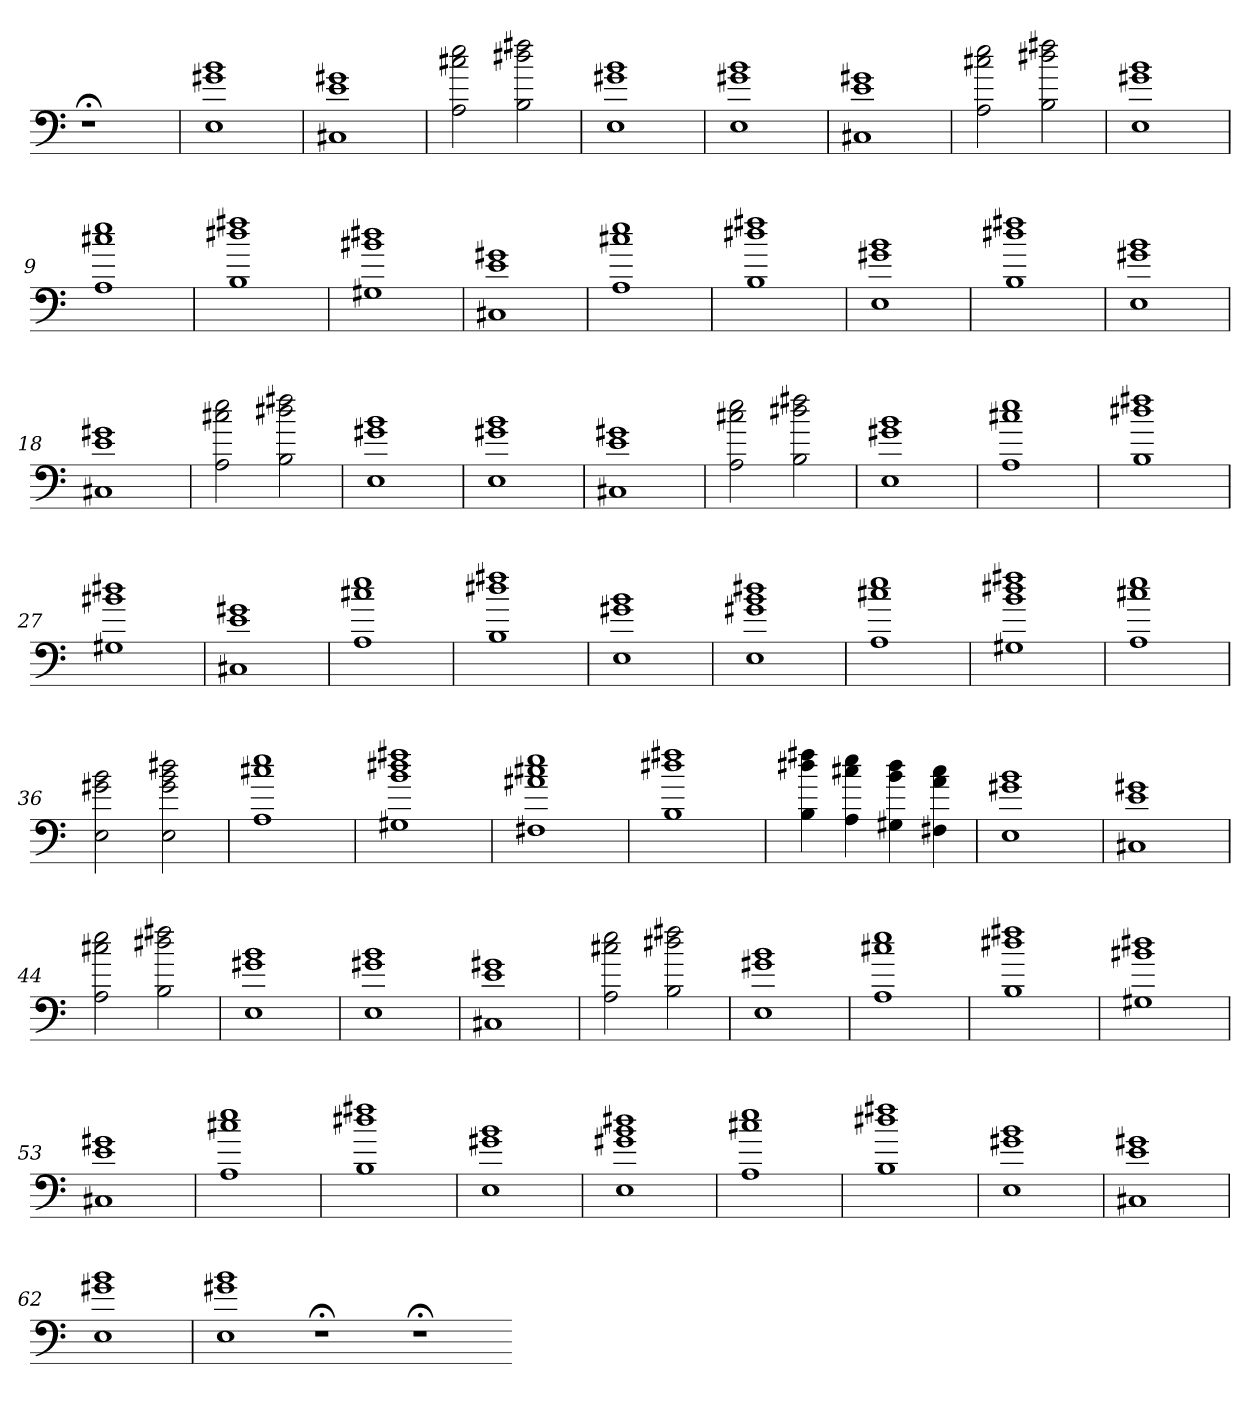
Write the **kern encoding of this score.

**kern
*part1
*staff1
=
1r;<
=1
1E 1g#X 1b
=2
1C#X 1e 1g#X
=3
2A 2cc#X 2ee
2B 2dd#X 2ff#X
=4
1E 1g#X 1b
=5
1E 1g#X 1b
=6
1C#X 1e 1g#X
=7
2A 2cc#X 2ee
2B 2dd#X 2ff#X
=8
1E 1g#X 1b
=9
1A 1cc#X 1ee
=10
1B 1dd#X 1ff#X
=11
1G#X 1b#X 1dd#X
=12
1C#X 1e 1g#X
=13
1A 1cc#X 1ee
=14
1B 1dd#X 1ff#X
=15
1E 1g#X 1b
=16
1B 1dd#X 1ff#X
=17
1E 1g#X 1b
=18
1C#X 1e 1g#X
=19
2A 2cc#X 2ee
2B 2dd#X 2ff#X
=20
1E 1g#X 1b
=21
1E 1g#X 1b
=22
1C#X 1e 1g#X
=23
2A 2cc#X 2ee
2B 2dd#X 2ff#X
=24
1E 1g#X 1b
=25
1A 1cc#X 1ee
=26
1B 1dd#X 1ff#X
=27
1G#X 1b#X 1dd#X
=28
1C#X 1e 1g#X
=29
1A 1cc#X 1ee
=30
1B 1dd#X 1ff#X
=31
1E 1g#X 1b
=32
1E 1g#X 1b 1dd#X
=33
1A 1cc#X 1ee
=34
1G#X 1b 1dd#X 1ff#X
=35
1A 1cc#X 1ee
=36
2E 2g#X 2b
2E 2g# 2b 2dd#X
=37
1A 1cc#X 1ee
=38
1G#X 1b 1dd#X 1ff#X
=39
1F#X 1a#X 1cc#X 1ee
=40
1B 1dd#X 1ff#X
=41
4B 4dd#X 4ff#X
4A 4cc#X 4ee
4G#X 4b 4dd#
4F#X 4a 4cc#
=42
1E 1g#X 1b
=43
1C#X 1e 1g#X
=44
2A 2cc#X 2ee
2B 2dd#X 2ff#X
=45
1E 1g#X 1b
=46
1E 1g#X 1b
=47
1C#X 1e 1g#X
=48
2A 2cc#X 2ee
2B 2dd#X 2ff#X
=49
1E 1g#X 1b
=50
1A 1cc#X 1ee
=51
1B 1dd#X 1ff#X
=52
1G#X 1b#X 1dd#X
=53
1C#X 1e 1g#X
=54
1A 1cc#X 1ee
=55
1B 1dd#X 1ff#X
=56
1E 1g#X 1b
=57
1E 1g#X 1b 1dd#X
=58
1A 1cc#X 1ee
=59
1B 1dd#X 1ff#X
=60
1E 1g#X 1b
=61
1C#X 1e 1g#X
=62
1E 1g#X 1b
=63
1E 1g#X 1b
1r;<
1r;<
=-
*-
